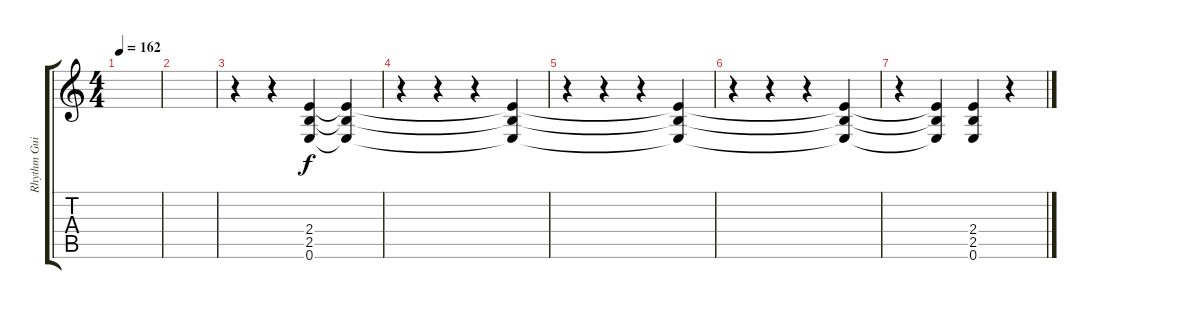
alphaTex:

\track ("Rhythm Guitar" "Rhythm Gui") {instrument acousticguitarsteel}
\staff {score tabs}
\tuning (E4 B3 G3 D3 A2 E2) {hide}
\ts (4 4)
\tempo 162
\clef g2
\ks c
|
|
r.4 r.4 (2.4 2.5 0.6).4 (2.4{t} 2.5{t} 0.6{t}).4 |
r.4 r.4 r.4 (2.4{t} 2.5{t} 0.6{t}).4 |
r.4 r.4 r.4 (2.4{t} 2.5{t} 0.6{t}).4 |
r.4 r.4 r.4 (2.4{t} 2.5{t} 0.6{t}).4 |
r.4 (2.4{t} 2.5{t} 0.6{t}).4 (2.4 2.5 0.6).4 r.4
